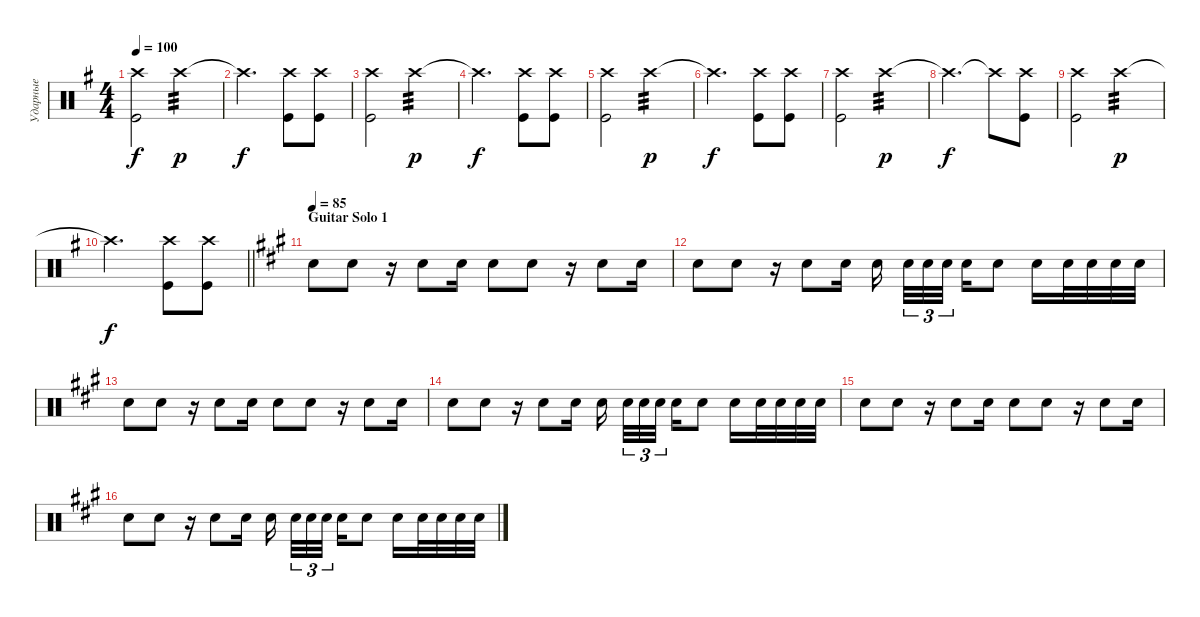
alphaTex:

\track ("Ударные" "Ударные") {instrument percussion}
\staff {score}
\articulation defaults
\ts (4 4)
\tempo 100
\clef neutral
\ks eminor
("Kick (hit)" "Crash high (hit)").2{dy f} "Crash high (hit)".2{tp 3 dy p} |
"Crash high (hit)"{t}.2{d dy f} ("Kick (hit)" "Crash high (hit)").8 ("Kick (hit)" "Crash high (hit)").8 |
("Kick (hit)" "Crash high (hit)").2 "Crash high (hit)".2{tp 3 dy p} |
"Crash high (hit)"{t}.2{d dy f} ("Kick (hit)" "Crash high (hit)").8 ("Kick (hit)" "Crash high (hit)").8 |
("Kick (hit)" "Crash high (hit)").2 "Crash high (hit)".2{tp 3 dy p} |
"Crash high (hit)"{t}.2{d dy f} ("Kick (hit)" "Crash high (hit)").8 ("Kick (hit)" "Crash high (hit)").8 |
("Kick (hit)" "Crash high (hit)").2 "Crash high (hit)".2{tp 3 dy p} |
"Crash high (hit)"{t}.2{d dy f} "Crash high (hit)"{t}.8 ("Kick (hit)" "Crash high (hit)").8 |
("Kick (hit)" "Crash high (hit)").2 "Crash high (hit)".2{tp 3 dy p} |
\barLineRight lightlight "Crash high (hit)"{t}.2{d dy f}
("Kick (hit)" "Crash high (hit)").8 ("Kick (hit)" "Crash high (hit)").8 |
\section ("" "Guitar Solo 1")
\tempo 85
\ks f#minor "Snare (hit) 2".8 "Snare (hit) 2".8
r.16 "Snare (hit) 2".8 "Snare (hit) 2".16 "Snare (hit) 2".8 "Snare (hit) 2".8 r.16 "Snare (hit) 2".8 "Snare (hit) 2".16 |
"Snare (hit) 2".8 "Snare (hit) 2".8 r.16 "Snare (hit) 2".8 "Snare (hit) 2".16 "Snare (hit) 2".16{beam splitsecondary} "Snare (hit) 2".32{tu (3 2)} "Snare (hit) 2".32{tu (3 2)} "Snare (hit) 2".32{tu (3 2) beam splitsecondary} "Snare (hit) 2".16 "Snare (hit) 2".8 "Snare (hit) 2".16 "Snare (hit) 2".32 "Snare (hit) 2".32 "Snare (hit) 2".32 "Snare (hit) 2".32 |
"Snare (hit) 2".8 "Snare (hit) 2".8 r.16 "Snare (hit) 2".8 "Snare (hit) 2".16 "Snare (hit) 2".8 "Snare (hit) 2".8 r.16 "Snare (hit) 2".8 "Snare (hit) 2".16 |
"Snare (hit) 2".8 "Snare (hit) 2".8 r.16 "Snare (hit) 2".8 "Snare (hit) 2".16 "Snare (hit) 2".16{beam splitsecondary} "Snare (hit) 2".32{tu (3 2)} "Snare (hit) 2".32{tu (3 2)} "Snare (hit) 2".32{tu (3 2) beam splitsecondary} "Snare (hit) 2".16 "Snare (hit) 2".8 "Snare (hit) 2".16 "Snare (hit) 2".32 "Snare (hit) 2".32 "Snare (hit) 2".32 "Snare (hit) 2".32 |
"Snare (hit) 2".8 "Snare (hit) 2".8 r.16 "Snare (hit) 2".8 "Snare (hit) 2".16 "Snare (hit) 2".8 "Snare (hit) 2".8 r.16 "Snare (hit) 2".8 "Snare (hit) 2".16 |
"Snare (hit) 2".8 "Snare (hit) 2".8 r.16 "Snare (hit) 2".8 "Snare (hit) 2".16 "Snare (hit) 2".16{beam splitsecondary} "Snare (hit) 2".32{tu (3 2)} "Snare (hit) 2".32{tu (3 2)} "Snare (hit) 2".32{tu (3 2) beam splitsecondary} "Snare (hit) 2".16 "Snare (hit) 2".8 "Snare (hit) 2".16 "Snare (hit) 2".32 "Snare (hit) 2".32 "Snare (hit) 2".32 "Snare (hit) 2".32
